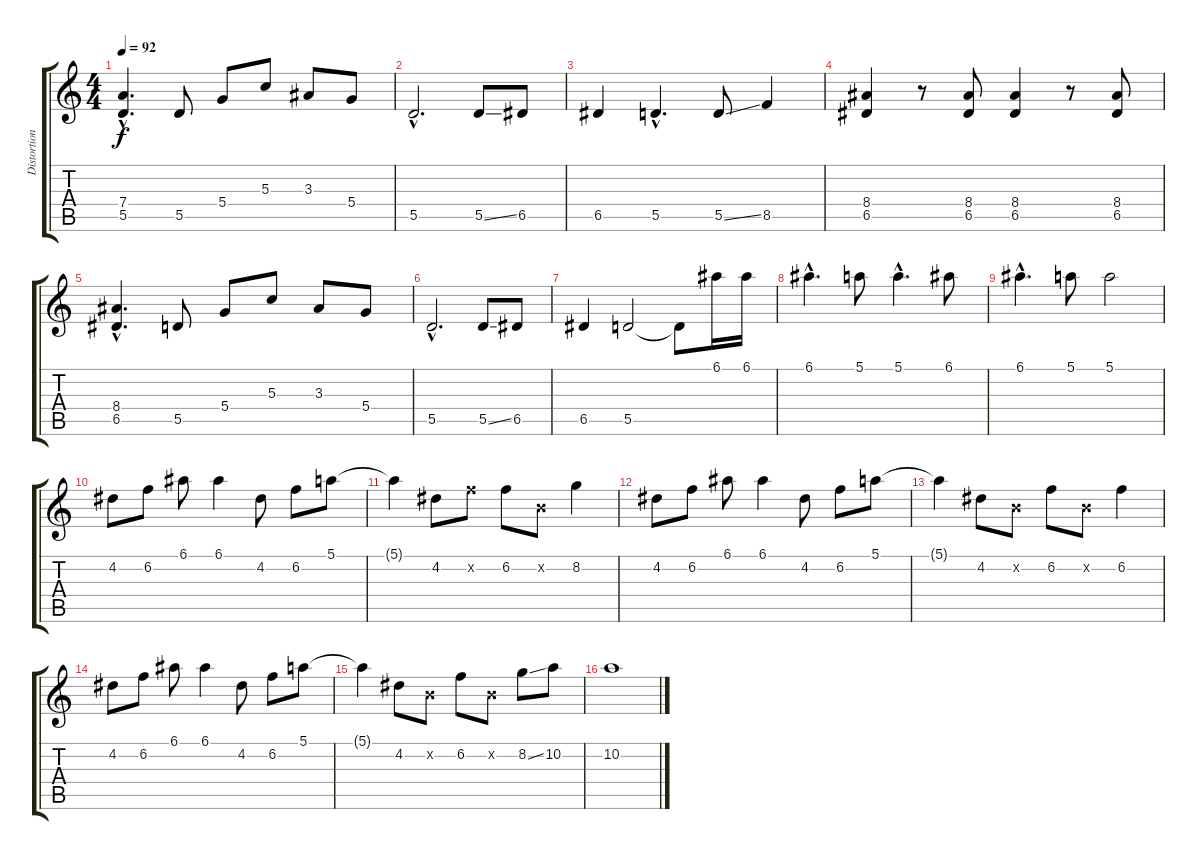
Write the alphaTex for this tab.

\track ("Distortion" "Distortion") {instrument distortionguitar}
\staff {score tabs}
\tuning (E4 B3 G3 D3 A2 E2) {hide}
\ts (4 4)
\tempo 92
\clef g2
\ks c
(7.4{hac} 5.5{hac}).4{d dy f} 5.5.8 5.4.8 5.3.8 3.3.8 5.4.8 |
5.5{hac}.2{d} 5.5{ss}.8 6.5.8 |
6.5.4 5.5{hac}.4{d} 5.5{ss}.8 8.5.4 |
(8.4 6.5).4 r.8 (8.4 6.5).8 (8.4 6.5).4 r.8 (8.4 6.5).8 |
(8.4{hac} 6.5{hac}).4{d} 5.5.8 5.4.8 5.3.8 3.3.8 5.4.8 |
5.5{hac}.2{d} 5.5{ss}.8 6.5.8 |
6.5.4 5.5.2 5.5{t}.8 6.1.16 6.1.16 |
6.1{hac}.4{d} 5.1.8 5.1{hac}.4{d} 6.1.8 |
6.1{hac}.4{d} 5.1.8 5.1.2 |
4.2.8 6.2.8 6.1.8 6.1.4 4.2.8 6.2.8 5.1.8 |
5.1{t}.4 4.2.8 6.2{x}.8 6.2.8 0.2{x}.8 8.2.4 |
4.2.8 6.2.8 6.1.8 6.1.4 4.2.8 6.2.8 5.1.8 |
5.1{t}.4 4.2.8 0.2{x}.8 6.2.8 0.2{x}.8 6.2.4 |
4.2.8 6.2.8 6.1.8 6.1.4 4.2.8 6.2.8 5.1.8 |
5.1{t}.4 4.2.8 0.2{x}.8 6.2.8 0.2{x}.8 8.2{ss}.8 10.2.8 |
10.2.1
